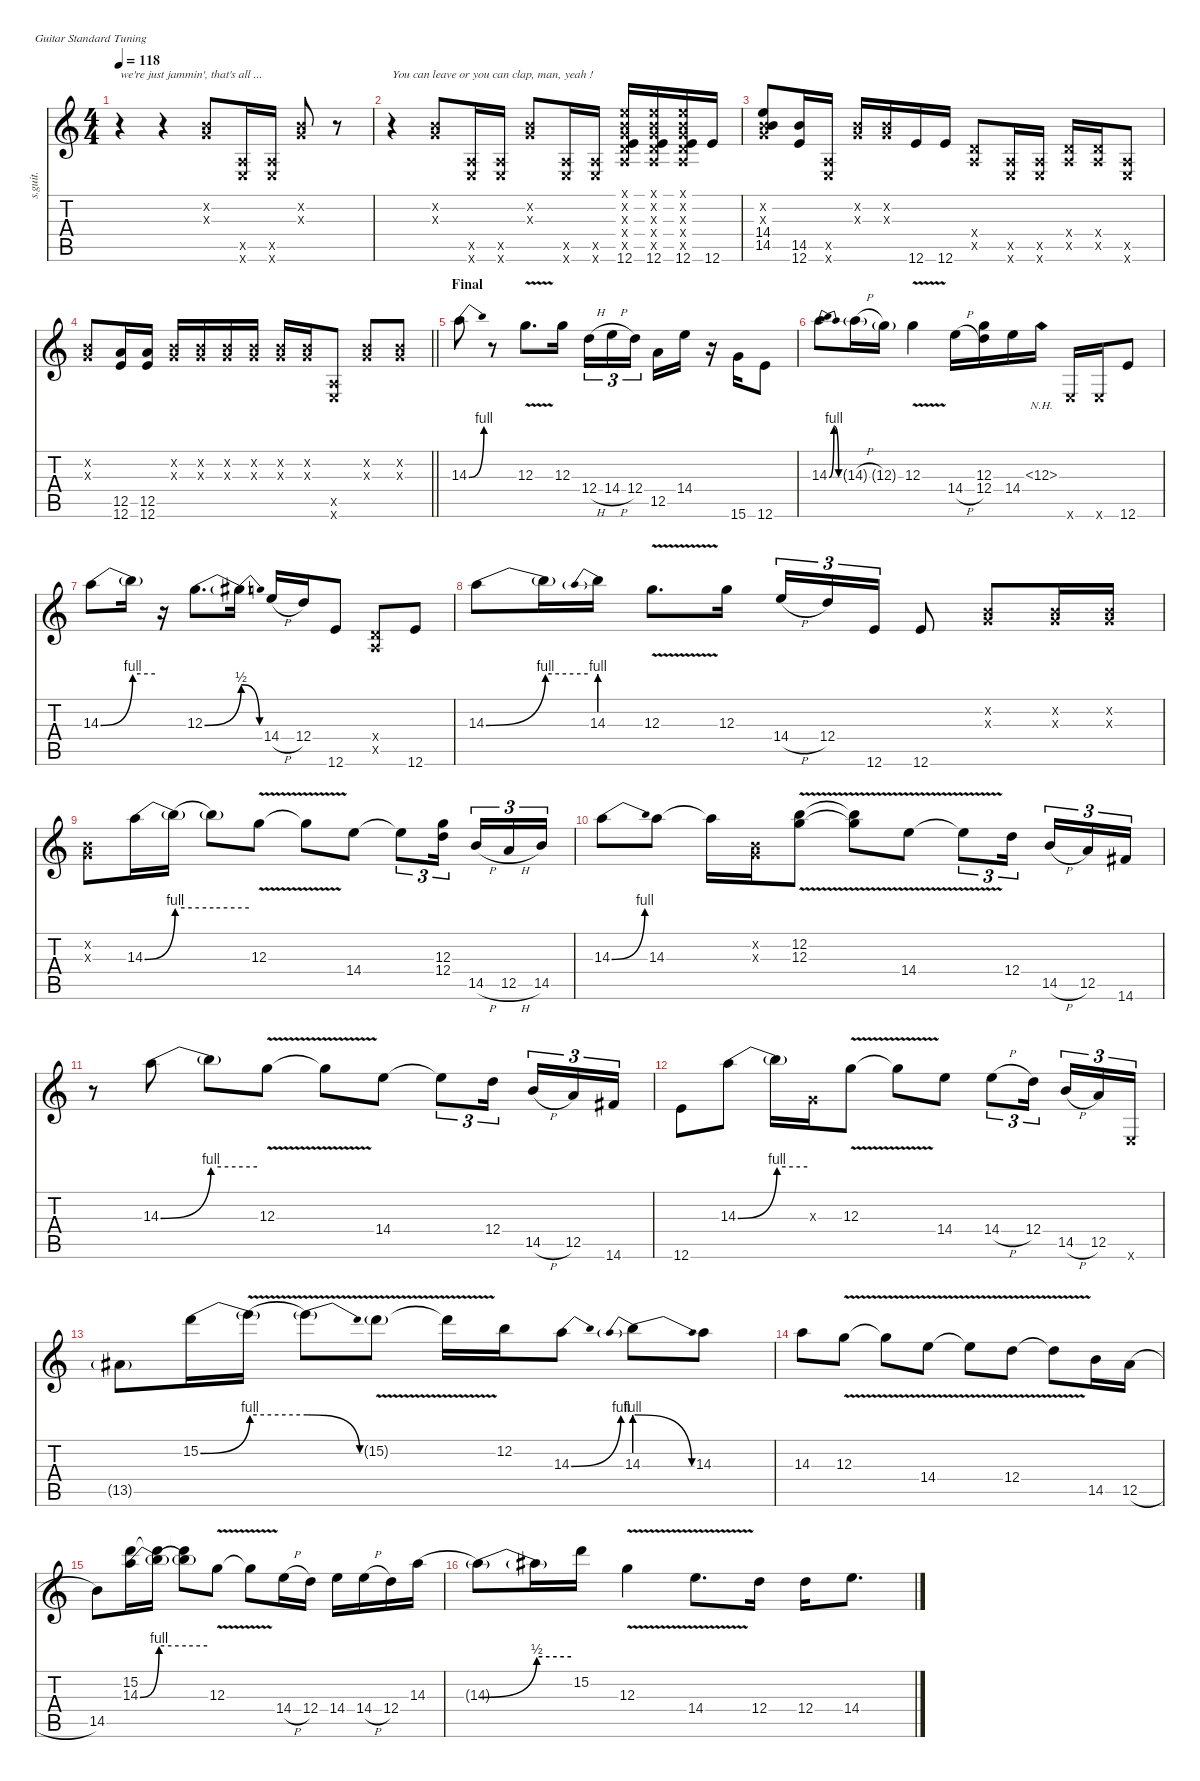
\defaultSystemsLayout 4
\hideDynamics
\bracketExtendMode nobrackets
\otherSystemsTrackNameOrientation horizontal
\track ("Guitar (Jimi Hendrix)" "s.guit.") {instrument acousticguitarsteel}
\staff {score tabs}
\tuning (E4 B3 G3 D3 A2 E2)
\ts (4 4)
\tempo 118
\clef g2
\ks c
r.4{txt "we're just jammin', that's all ... " dy f beam Down} r.4{beam Down} (0.2{x} 0.3{x}).8{beam Up} (0.5{x} 0.6{x}).16{beam Up} (0.5{x} 0.6{x}).16{beam Up} (0.2{x} 0.3{x}).8{beam Up} r.8{beam Up} |
r.4{txt "You can leave or you can clap, man, yeah !" beam Down} (0.2{x} 0.3{x}).8{beam Up} (0.5{x} 0.6{x}).16{beam Up} (0.5{x} 0.6{x}).16{beam Up} (0.2{x} 0.3{x}).8{beam Up} (0.5{x} 0.6{x}).16{beam Up} (0.5{x} 0.6{x}).16{beam Up} (0.1{x} 0.2{x} 0.3{x} 0.4{x} 0.5{x} 12.6).16{beam Up} (0.1{x} 0.2{x} 0.3{x} 0.4{x} 0.5{x} 12.6).16{beam Up} (0.1{x} 0.2{x} 0.3{x} 0.4{x} 0.5{x} 12.6).16{beam Up} 12.6.16{beam Up} |
(0.2{x} 0.3{x} 14.4 14.5).8{beam Up} (14.5 12.6).16{beam Up} (0.5{x} 0.6{x}).16{beam Up} (0.2{x} 0.3{x}).16{beam Up} (0.2{x} 0.3{x}).16{beam Up} 12.6.16{beam Up} 12.6.16{beam Up} (0.4{x} 0.5{x}).8{beam Up} (0.5{x} 0.6{x}).16{beam Up} (0.5{x} 0.6{x}).16{beam Up} (0.4{x} 0.5{x}).16{beam Up} (0.4{x} 0.5{x}).16{beam Up} (0.5{x} 0.6{x}).8{beam Up} |
\barLineRight lightlight
(0.2{x} 0.3{x}).8{beam Up} (12.5 12.6).16{beam Up} (12.5 12.6).16{beam Up} (0.2{x} 0.3{x}).16{beam Up} (0.2{x} 0.3{x}).16{beam Up} (0.2{x} 0.3{x}).16{beam Up} (0.2{x} 0.3{x}).16{beam Up} (0.2{x} 0.3{x}).16{beam Up} (0.2{x} 0.3{x}).16{beam Up} (0.5{x} 0.6{x}).8{beam Up} (0.2{x} 0.3{x}).8{beam Up} (0.2{x} 0.3{x}).8{beam Up} |
\section ("" "Final")
14.3{be (bend 0 0 30 4)}.8{dy ff beam Down} r.8{beam Down} 12.3{v}.8{d beam Down} 12.3.16{dy f beam Down} 12.4{h}.16{tu (3 2) dy ff beam Down} 14.4{h}.16{tu (3 2) dy f beam Down} 12.4.16{tu (3 2) beam Down} 12.5.16{beam Down} 14.4.16{beam Down} r.16{beam Down} 15.6.16{beam Up} 12.6.8{dy ff beam Up} |
14.3{be (bendrelease 0 0 15 4 45 4 60 0)}.8{beam Down} 14.3{h g}.16{dy f beam Down} 12.3{g}.16{dy mf beam Down} 12.3{v}.4{dy ff beam Down} 14.4{h}.16{dy f beam Down} (12.3 12.4).16{dy mf beam Down} 14.4.16{dy f beam Down} 12.3{nh}.16{beam Down} 0.6{x}.16{beam Up} 0.6{x}.16{beam Up} 12.6.8{beam Up} |
14.3{be (bend 0 0 60 4)}.8{dy ff beam Down} 14.3{be (hold 0 4 60 4) t}.16{dy f beam Down} r.16{beam Down} 12.3{be (bend 0 0 60 2)}.8{d dy ff beam Down} 12.3{be (release 0 2 60 0) t}.16{dy f beam Down} 14.4{h}.16{dy ff beam Up} 12.4.16{dy f beam Up} 12.6.8{beam Up} (0.4{x} 0.5{x}).8{beam Up} 12.6.8{beam Up} |
14.3{be (bend 0 0 60 4)}.8{dy ff beam Down} 14.3{be (hold 0 4 60 4) t}.16{dy f beam Down} 14.3{be (prebend 0 4 60 4)}.16{beam Down} 12.3{v}.8{d dy ff beam Down} 12.3.16{dy f beam Down} 14.4{h}.16{tu (3 2) beam Up} 12.4.16{tu (3 2) beam Up} 12.6.16{tu (3 2) beam Up} 12.6.8{beam Up} (0.2{x} 0.3{x}).8{beam Up} (0.2{x} 0.3{x}).16{beam Up} (0.2{x} 0.3{x}).16{beam Up} |
(0.2{x} 0.3{x}).8{beam Down} 14.3{be (bend 0 0 60 4)}.16{dy ff beam Down} 14.3{be (hold 0 4 60 4) t}.16{dy f beam Down} 14.3{be (hold 0 4 60 4) t}.8{beam Down} 12.3{v}.8{dy ff beam Down} 12.3{v t}.8{dy f beam Down} 14.4.8{beam Down} 14.4{t}.8{tu (3 2) beam Down} (12.3 12.4).16{tu (3 2) dy mp beam Down} 14.5{h}.16{tu (3 2) dy f beam Up} 12.5{h}.16{tu (3 2) beam Up} 14.5.16{tu (3 2) beam Up} |
14.3{be (bend 0 0 30 4)}.8{beam Down} 14.3.8{dy ff beam Down} 14.3{t}.16{dy f beam Down} (0.2{x} 0.3{x}).16{beam Down} (12.2{v} 12.3{v}).8{beam Down} (12.2{v t} 12.3{v t}).8{beam Down} 14.4{v}.8{beam Down} 14.4{v t}.8{tu (3 2) beam Down} 12.4.16{tu (3 2) beam Down} 14.5{h}.16{tu (3 2) beam Up} 12.5.16{tu (3 2) beam Up} 14.6{acc #}.16{tu (3 2) beam Up} |
r.8{beam Down} 14.3{be (bend 0 0 60 4)}.8{dy ff beam Down} 14.3{be (hold 0 4 60 4) t}.8{dy f beam Down} 12.3{v}.8{dy ff beam Down} 12.3{v t}.8{dy f beam Down} 14.4.8{beam Down} 14.4{t}.8{tu (3 2) beam Down} 12.4.16{tu (3 2) beam Down} 14.5{h}.16{tu (3 2) beam Up} 12.5.16{tu (3 2) beam Up} 14.6{acc #}.16{tu (3 2) beam Up} |
12.6.8{beam Down} 14.3{be (bend 0 0 60 4)}.8{beam Down} 14.3{be (hold 0 4 60 4) t}.16{beam Down} 0.3{x}.16{beam Down} 12.3{v}.8{dy ff beam Down} 12.3{v t}.8{dy f beam Down} 14.4.8{beam Down} 14.4{h}.8{tu (3 2) beam Down} 12.4.16{tu (3 2) beam Down} 14.5{h}.16{tu (3 2) beam Up} 12.5.16{tu (3 2) beam Up} 0.6{x}.16{tu (3 2) beam Up} |
13.5{g acc #}.8{dy mf beam Down} 15.2{be (bend 0 0 60 4)}.16{dy f beam Down} 15.2{be (hold 0 4 60 4) v t}.16{beam Down} 15.2{be (release 0 4 60 0) t}.8{beam Down} 15.2{v g}.8{beam Down} 15.2{v t}.16{beam Down} 12.2.16{beam Down} 14.3{be (bend 0 0 30 4)}.8{beam Down} 14.3{be (prebendrelease 0 4 15 0)}.8{beam Down} 14.3.8{beam Down} |
14.3.8{dy ff beam Down} 12.3{v}.8{beam Down} 12.3{v t}.8{dy f beam Down} 14.4{v}.8{dy ff beam Down} 14.4{v t}.8{dy f beam Down} 12.4{v}.8{beam Down} 12.4{v t}.8{beam Down} 14.5.16{beam Down} 12.5{h}.16{beam Down} |
14.5.8{beam Down} (15.2 14.3{be (bend 0 0 60 4)}).16{beam Down} (15.2{t} 14.3{be (hold 0 4 60 4) t}).16{beam Down} (15.2{t} 14.3{be (hold 0 4 60 4) t}).8{beam Down} 12.3{v}.8{dy ff beam Down} 12.3{v t}.8{dy f beam Down} 14.4{h}.16{beam Down} 12.4.16{beam Down} 14.4.16{beam Down} 14.4{h}.16{beam Down} 12.4.16{beam Down} 14.3{be (hold 0 0 60 0)}.16{beam Down} |
14.3{be (bend 0 0 60 2) t}.8{beam Down} 14.3{be (hold 0 2 60 2) t}.16{beam Down} 15.2.16{beam Down} 12.3{v}.4{dy ff beam Down} 14.4{v}.8{d beam Down} 12.4.16{dy f beam Down} 12.4.16{beam Down} 14.4.8{d beam Down}
